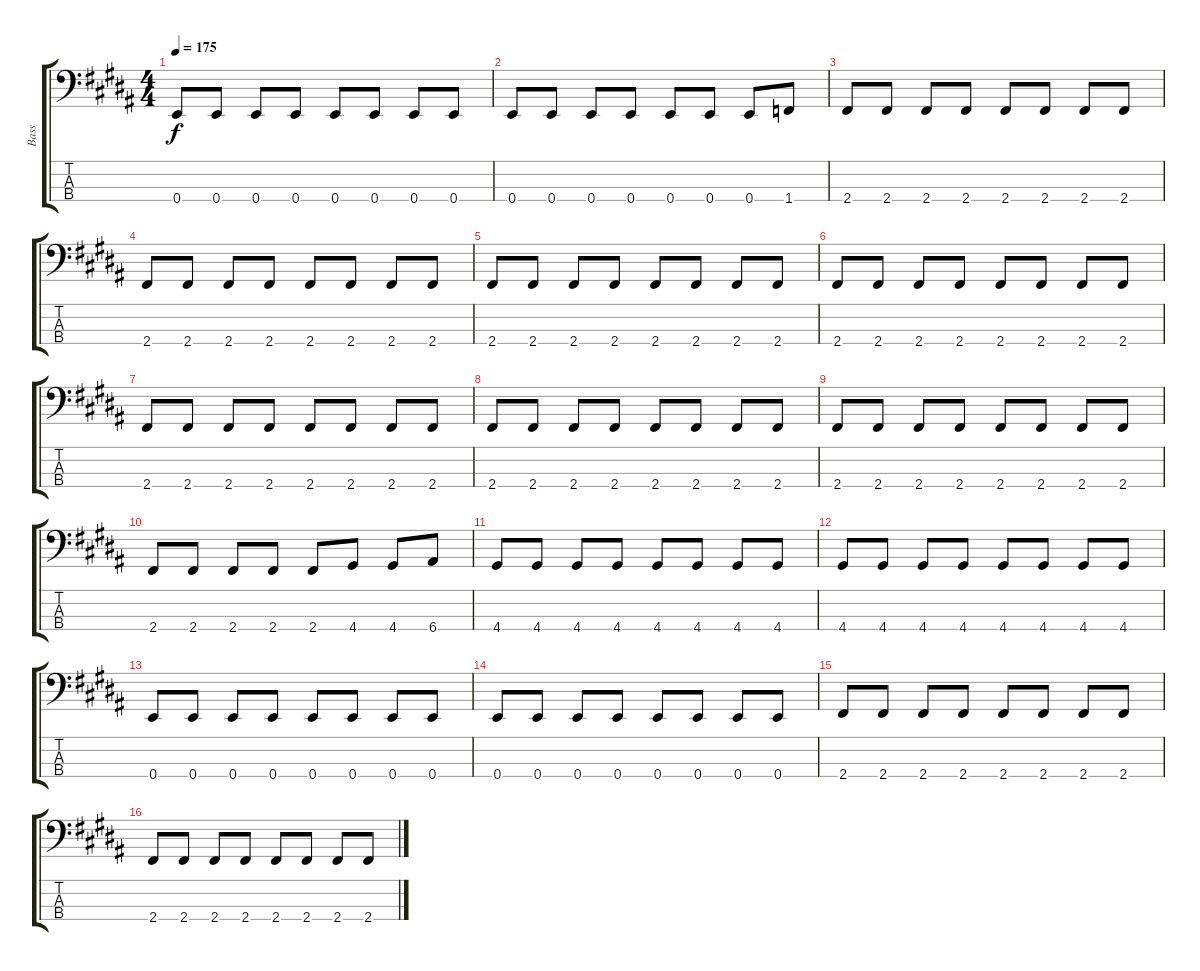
\track ("Bass" "Bass") {instrument electricbassfinger}
\staff {score tabs}
\tuning (G2 D2 A1 E1) {hide}
\ts (4 4)
\tempo 175
\clef f4
\ks b
0.4.8{dy f} 0.4.8 0.4.8 0.4.8 0.4.8 0.4.8 0.4.8 0.4.8 |
0.4.8 0.4.8 0.4.8 0.4.8 0.4.8 0.4.8 0.4.8 1.4.8 |
2.4.8 2.4.8 2.4.8 2.4.8 2.4.8 2.4.8 2.4.8 2.4.8 |
2.4.8 2.4.8 2.4.8 2.4.8 2.4.8 2.4.8 2.4.8 2.4.8 |
2.4.8 2.4.8 2.4.8 2.4.8 2.4.8 2.4.8 2.4.8 2.4.8 |
2.4.8 2.4.8 2.4.8 2.4.8 2.4.8 2.4.8 2.4.8 2.4.8 |
2.4.8 2.4.8 2.4.8 2.4.8 2.4.8 2.4.8 2.4.8 2.4.8 |
2.4.8 2.4.8 2.4.8 2.4.8 2.4.8 2.4.8 2.4.8 2.4.8 |
2.4.8 2.4.8 2.4.8 2.4.8 2.4.8 2.4.8 2.4.8 2.4.8 |
2.4.8 2.4.8 2.4.8 2.4.8 2.4.8 4.4.8 4.4.8 6.4.8 |
4.4.8 4.4.8 4.4.8 4.4.8 4.4.8 4.4.8 4.4.8 4.4.8 |
4.4.8 4.4.8 4.4.8 4.4.8 4.4.8 4.4.8 4.4.8 4.4.8 |
0.4.8 0.4.8 0.4.8 0.4.8 0.4.8 0.4.8 0.4.8 0.4.8 |
0.4.8 0.4.8 0.4.8 0.4.8 0.4.8 0.4.8 0.4.8 0.4.8 |
2.4.8 2.4.8 2.4.8 2.4.8 2.4.8 2.4.8 2.4.8 2.4.8 |
2.4.8 2.4.8 2.4.8 2.4.8 2.4.8 2.4.8 2.4.8 2.4.8
